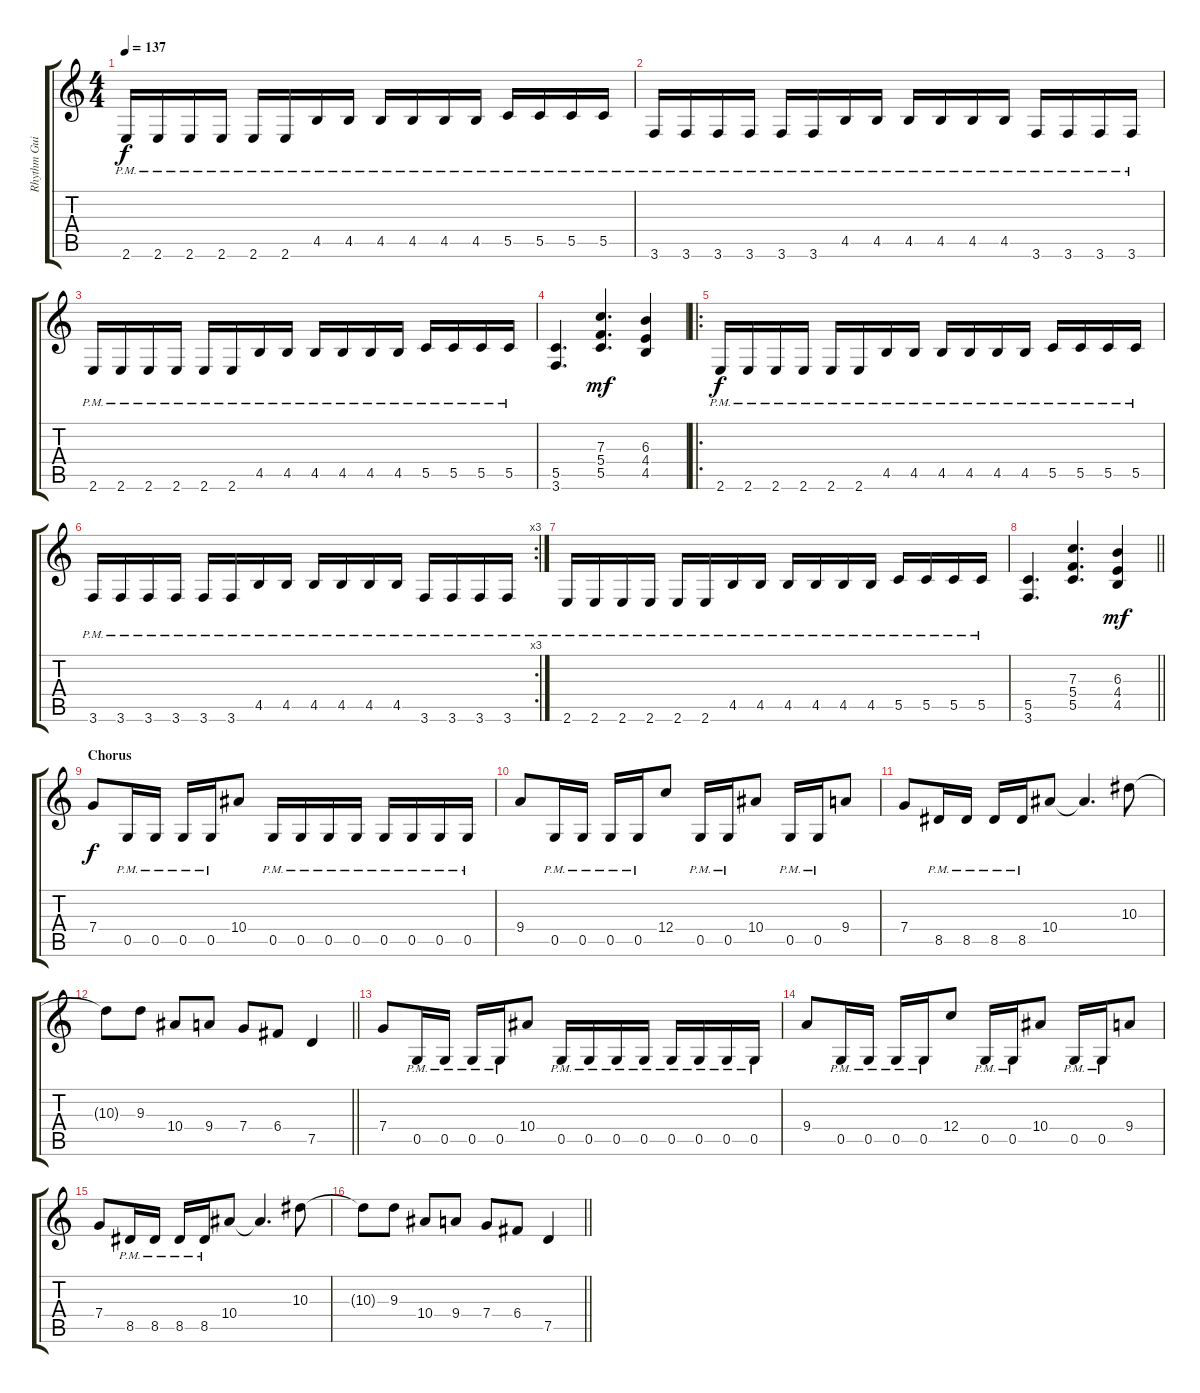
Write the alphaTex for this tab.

\track ("Rhythm Guitar" "Rhythm Gui") {instrument distortionguitar}
\staff {score tabs}
\tuning (D4 A3 F3 C3 G2 D2) {hide}
\ts (4 4)
\tempo 137
\clef g2
\ks c
2.6{pm}.16{dy f} 2.6{pm}.16 2.6{pm}.16 2.6{pm}.16 2.6{pm}.16 2.6{pm}.16 4.5{pm}.16 4.5{pm}.16 4.5{pm}.16 4.5{pm}.16 4.5{pm}.16 4.5{pm}.16 5.5{pm}.16 5.5{pm}.16 5.5{pm}.16 5.5{pm}.16 |
3.6{pm}.16 3.6{pm}.16 3.6{pm}.16 3.6{pm}.16 3.6{pm}.16 3.6{pm}.16 4.5{pm}.16 4.5{pm}.16 4.5{pm}.16 4.5{pm}.16 4.5{pm}.16 4.5{pm}.16 3.6{pm}.16 3.6{pm}.16 3.6{pm}.16 3.6{pm}.16 |
2.6{pm}.16 2.6{pm}.16 2.6{pm}.16 2.6{pm}.16 2.6{pm}.16 2.6{pm}.16 4.5{pm}.16 4.5{pm}.16 4.5{pm}.16 4.5{pm}.16 4.5{pm}.16 4.5{pm}.16 5.5{pm}.16 5.5{pm}.16 5.5{pm}.16 5.5{pm}.16 |
(5.5 3.6).4{d} (7.3 5.4 5.5).4{d dy mf} (6.3 4.4 4.5).4 |
\ro
2.6{pm}.16{dy f} 2.6{pm}.16 2.6{pm}.16 2.6{pm}.16 2.6{pm}.16 2.6{pm}.16 4.5{pm}.16 4.5{pm}.16 4.5{pm}.16 4.5{pm}.16 4.5{pm}.16 4.5{pm}.16 5.5{pm}.16 5.5{pm}.16 5.5{pm}.16 5.5{pm}.16 |
\rc 3
3.6{pm}.16 3.6{pm}.16 3.6{pm}.16 3.6{pm}.16 3.6{pm}.16 3.6{pm}.16 4.5{pm}.16 4.5{pm}.16 4.5{pm}.16 4.5{pm}.16 4.5{pm}.16 4.5{pm}.16 3.6{pm}.16 3.6{pm}.16 3.6{pm}.16 3.6{pm}.16 |
2.6{pm}.16 2.6{pm}.16 2.6{pm}.16 2.6{pm}.16 2.6{pm}.16 2.6{pm}.16 4.5{pm}.16 4.5{pm}.16 4.5{pm}.16 4.5{pm}.16 4.5{pm}.16 4.5{pm}.16 5.5{pm}.16 5.5{pm}.16 5.5{pm}.16 5.5{pm}.16 |
\barLineRight lightlight
(5.5 3.6).4{d} (7.3 5.4 5.5).4{d} (6.3 4.4 4.5).4{dy mf} |
\section ("" "Chorus")
7.4.8{dy f} 0.5{pm}.16 0.5{pm}.16 0.5{pm}.16 0.5{pm}.16 10.4.8 0.5{pm}.16 0.5{pm}.16 0.5{pm}.16 0.5{pm}.16 0.5{pm}.16 0.5{pm}.16 0.5{pm}.16 0.5{pm}.16 |
9.4.8 0.5{pm}.16 0.5{pm}.16 0.5{pm}.16 0.5{pm}.16 12.4.8 0.5{pm}.16 0.5{pm}.16 10.4.8 0.5{pm}.16 0.5{pm}.16 9.4.8 |
7.4.8 8.5{pm}.16 8.5{pm}.16 8.5{pm}.16 8.5{pm}.16 10.4.8 10.4{t}.4{d} 10.3.8 |
\barLineRight lightlight
10.3{t}.8 9.3.8 10.4.8 9.4.8 7.4.8 6.4.8 7.5.4 |
7.4.8 0.5{pm}.16 0.5{pm}.16 0.5{pm}.16 0.5{pm}.16 10.4.8 0.5{pm}.16 0.5{pm}.16 0.5{pm}.16 0.5{pm}.16 0.5{pm}.16 0.5{pm}.16 0.5{pm}.16 0.5{pm}.16 |
9.4.8 0.5{pm}.16 0.5{pm}.16 0.5{pm}.16 0.5{pm}.16 12.4.8 0.5{pm}.16 0.5{pm}.16 10.4.8 0.5{pm}.16 0.5{pm}.16 9.4.8 |
7.4.8 8.5{pm}.16 8.5{pm}.16 8.5{pm}.16 8.5{pm}.16 10.4.8 10.4{t}.4{d} 10.3.8 |
\barLineRight lightlight
10.3{t}.8 9.3.8 10.4.8 9.4.8 7.4.8 6.4.8 7.5.4
